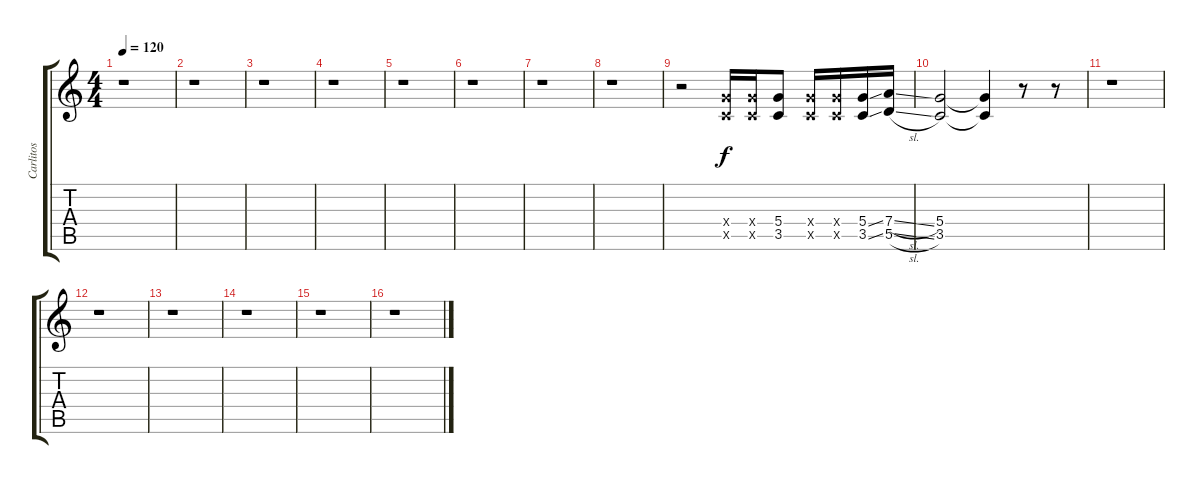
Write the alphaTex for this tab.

\track ("Carlitos" "Carlitos") {instrument distortionguitar}
\staff {score tabs}
\tuning (E4 B3 G3 D3 A2 E2) {hide}
\ts (4 4)
\tempo 120
\clef g2
\ks c
r.1{dy f} |
r.1 |
r.1 |
r.1 |
r.1 |
r.1 |
r.1 |
r.1 |
r.2 (5.4{x} 3.5{x}).16 (5.4{x} 3.5{x}).16 (5.4 3.5).8 (5.4{x} 3.5{x}).16 (5.4{x} 3.5{x}).16 (5.4{ss} 3.5{ss}).16 (7.4{sl} 5.5{sl}).16 |
(5.4 3.5).2 (5.4{t} 3.5{t}).4 r.8 r.8 |
r.1 |
r.1 |
r.1 |
r.1 |
r.1 |
r.1
